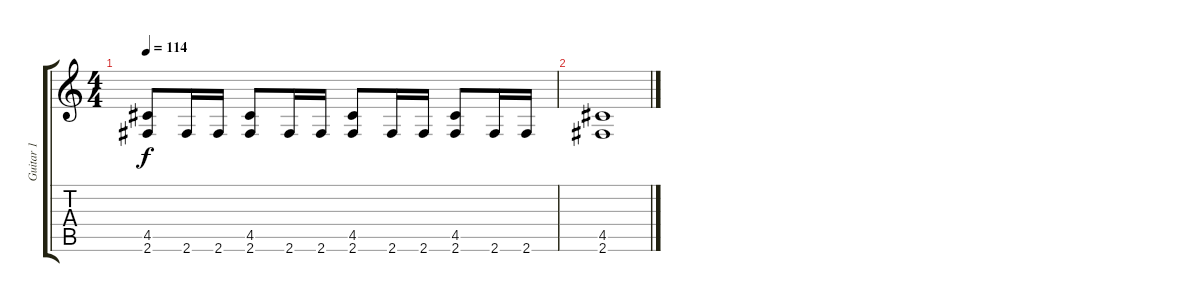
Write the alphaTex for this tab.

\track ("Guitar 1" "Guitar 1") {instrument overdrivenguitar}
\staff {score tabs}
\tuning (E4 B3 G3 D3 A2 E2) {hide}
\ts (4 4)
\tempo 114
\clef g2
\ks c
(4.5 2.6).8{dy f} 2.6.16 2.6.16 (4.5 2.6).8 2.6.16 2.6.16 (4.5 2.6).8 2.6.16 2.6.16 (4.5 2.6).8 2.6.16 2.6.16 |
(4.5 2.6).1{volume 0}
